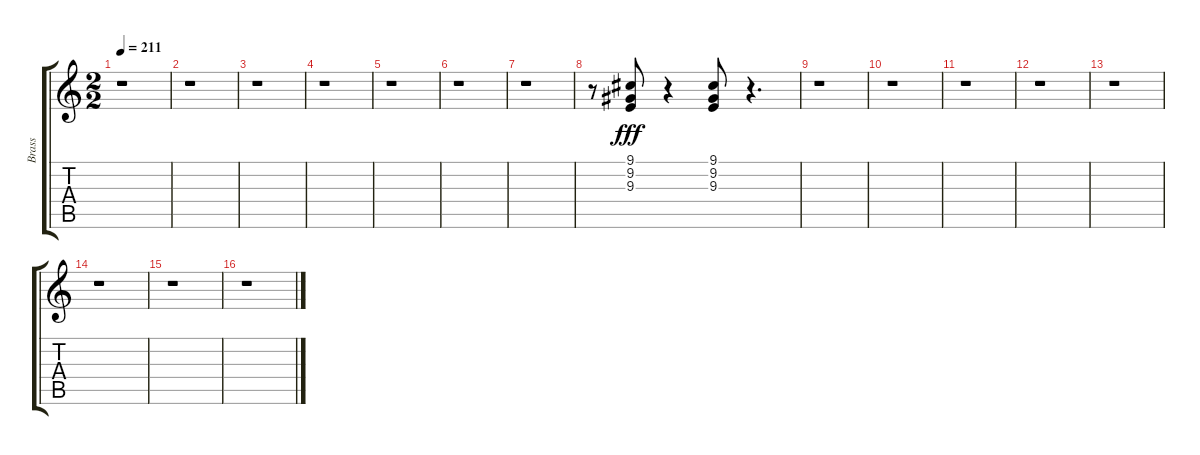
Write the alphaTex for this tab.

\track ("Brass" "Brass") {instrument synthbrass1}
\staff {score tabs}
\tuning (E4 B3 G3 D3 A2 E2) {hide}
\ts (2 2)
\tempo 211
\clef g2
\ks c
r.1{dy fff} |
r.1 |
r.1 |
r.1 |
r.1 |
r.1 |
r.1 |
r.8 (9.1 9.2 9.3).8 r.4 (9.1 9.2 9.3).8 r.4{d} |
r.1 |
r.1 |
r.1 |
r.1 |
r.1 |
r.1 |
r.1 |
r.1
